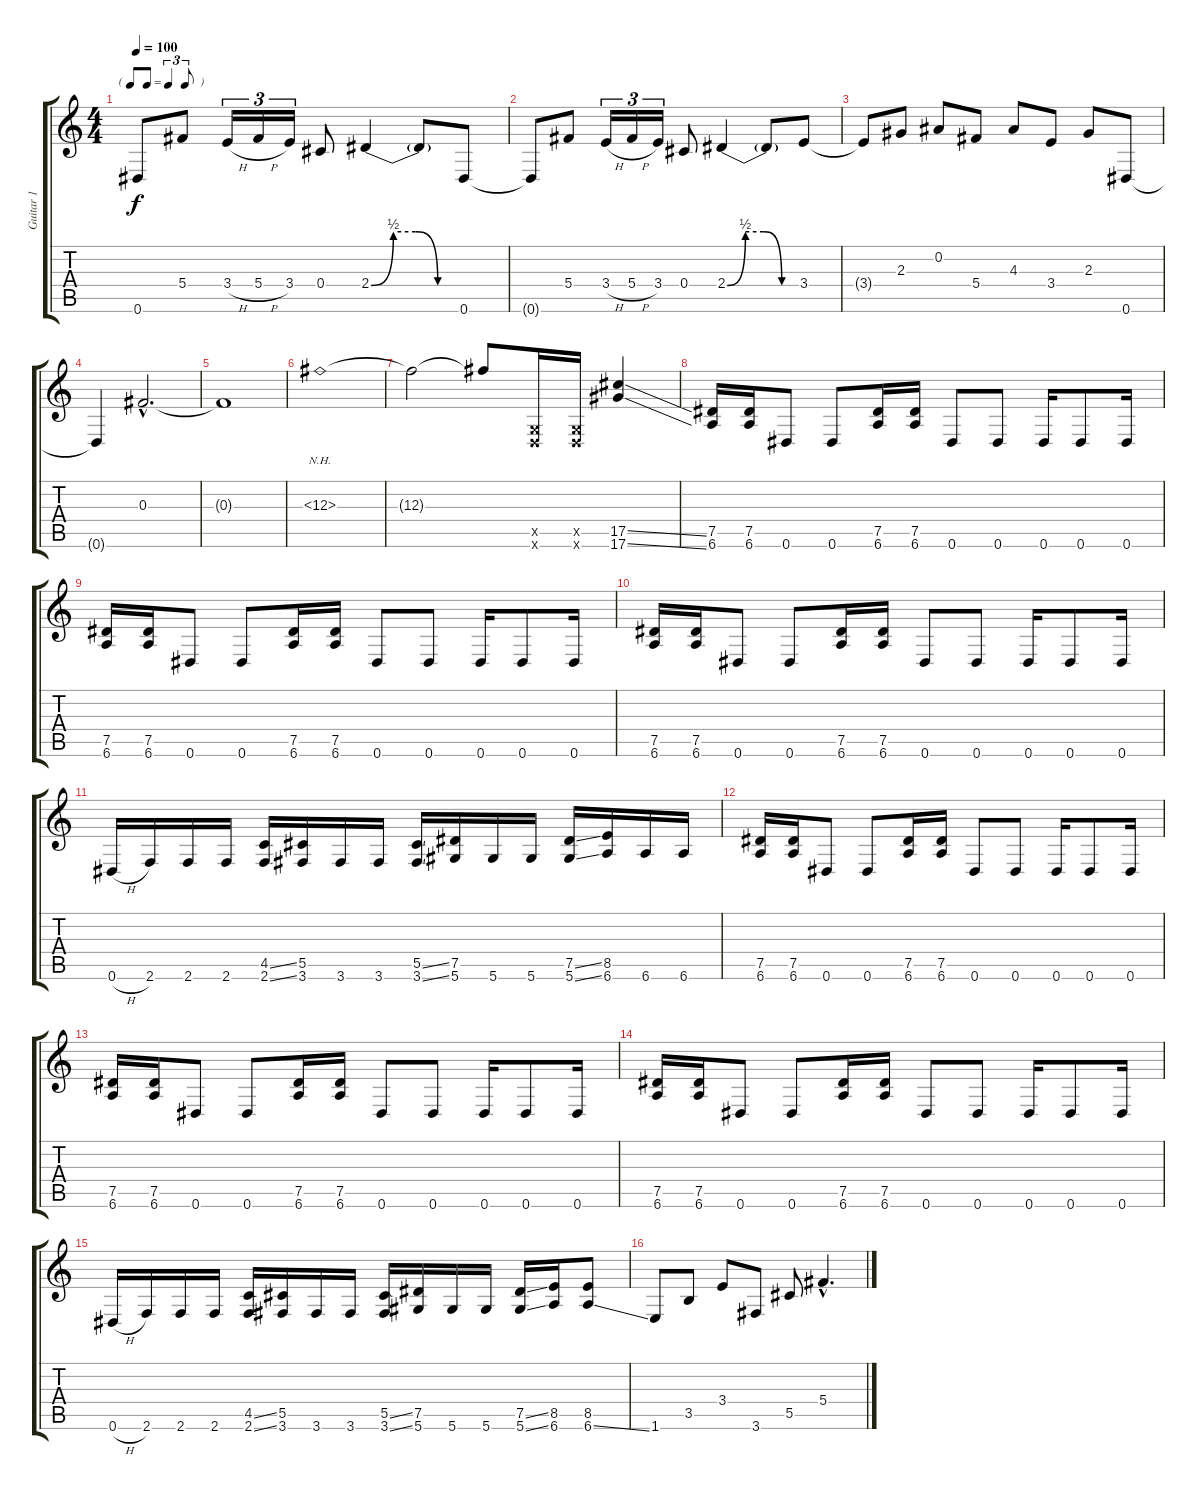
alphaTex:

\track ("Guitar 1" "Guitar 1") {instrument distortionguitar}
\staff {score tabs}
\tuning (Eb4 Bb3 Gb3 Db3 Ab2 Eb2) {hide}
\ts (4 4)
\tf triplet8th
\tempo 100
\clef g2
\ks c
0.6{t}.8{dy f} 5.4.8 3.4{h}.16{tu (3 2)} 5.4{h}.16{tu (3 2)} 3.4.16{tu (3 2)} 0.4.8 2.4{be (custom 0 0 15 2 30 2 45 0 60 0)}.4 2.4{t}.8 0.6.8 |
0.6{t}.8 5.4.8 3.4{h}.16{tu (3 2)} 5.4{h}.16{tu (3 2)} 3.4.16{tu (3 2)} 0.4.8 2.4{be (custom 0 0 15 2 30 2 45 0 60 0)}.4 2.4{t}.8 3.4.8 |
3.4{t}.8 2.3.8 0.2.8 5.4.8 4.3.8 3.4.8 2.3.8 0.6.8 |
0.6{t}.4 0.3{hac}.2{d} |
0.3{t}.1 |
12.3{nh}.1 |
12.3{t}.2 12.3{t}.8 (-1.5{x} -1.6{x}).16 (-1.5{x} -1.6{x}).16 (17.5{ss} 17.6{ss}).4 |
(7.5 6.6).16 (7.5 6.6).16 0.6.8 0.6.8 (7.5 6.6).16 (7.5 6.6).16 0.6.8 0.6.8 0.6.16 0.6.8 0.6.16 |
(7.5 6.6).16 (7.5 6.6).16 0.6.8 0.6.8 (7.5 6.6).16 (7.5 6.6).16 0.6.8 0.6.8 0.6.16 0.6.8 0.6.16 |
(7.5 6.6).16 (7.5 6.6).16 0.6.8 0.6.8 (7.5 6.6).16 (7.5 6.6).16 0.6.8 0.6.8 0.6.16 0.6.8 0.6.16 |
0.6{h}.16 2.6.16 2.6.16 2.6.16 (4.5{ss} 2.6{ss}).16 (5.5 3.6).16 3.6.16 3.6.16 (5.5{ss} 3.6{ss}).16 (7.5 5.6).16 5.6.16 5.6.16 (7.5{ss} 5.6{ss}).16 (8.5 6.6).16 6.6.16 6.6.16 |
(7.5 6.6).16 (7.5 6.6).16 0.6.8 0.6.8 (7.5 6.6).16 (7.5 6.6).16 0.6.8 0.6.8 0.6.16 0.6.8 0.6.16 |
(7.5 6.6).16 (7.5 6.6).16 0.6.8 0.6.8 (7.5 6.6).16 (7.5 6.6).16 0.6.8 0.6.8 0.6.16 0.6.8 0.6.16 |
(7.5 6.6).16 (7.5 6.6).16 0.6.8 0.6.8 (7.5 6.6).16 (7.5 6.6).16 0.6.8 0.6.8 0.6.16 0.6.8 0.6.16 |
0.6{h}.16 2.6.16 2.6.16 2.6.16 (4.5{ss} 2.6{ss}).16 (5.5 3.6).16 3.6.16 3.6.16 (5.5{ss} 3.6{ss}).16 (7.5 5.6).16 5.6.16 5.6.16 (7.5{ss} 5.6{ss}).16 (8.5 6.6).16 (8.5 6.6{ss}).8 |
1.6.8 3.5.8 3.4.8 3.6.8 5.5.8 5.4{hac}.4{d}
